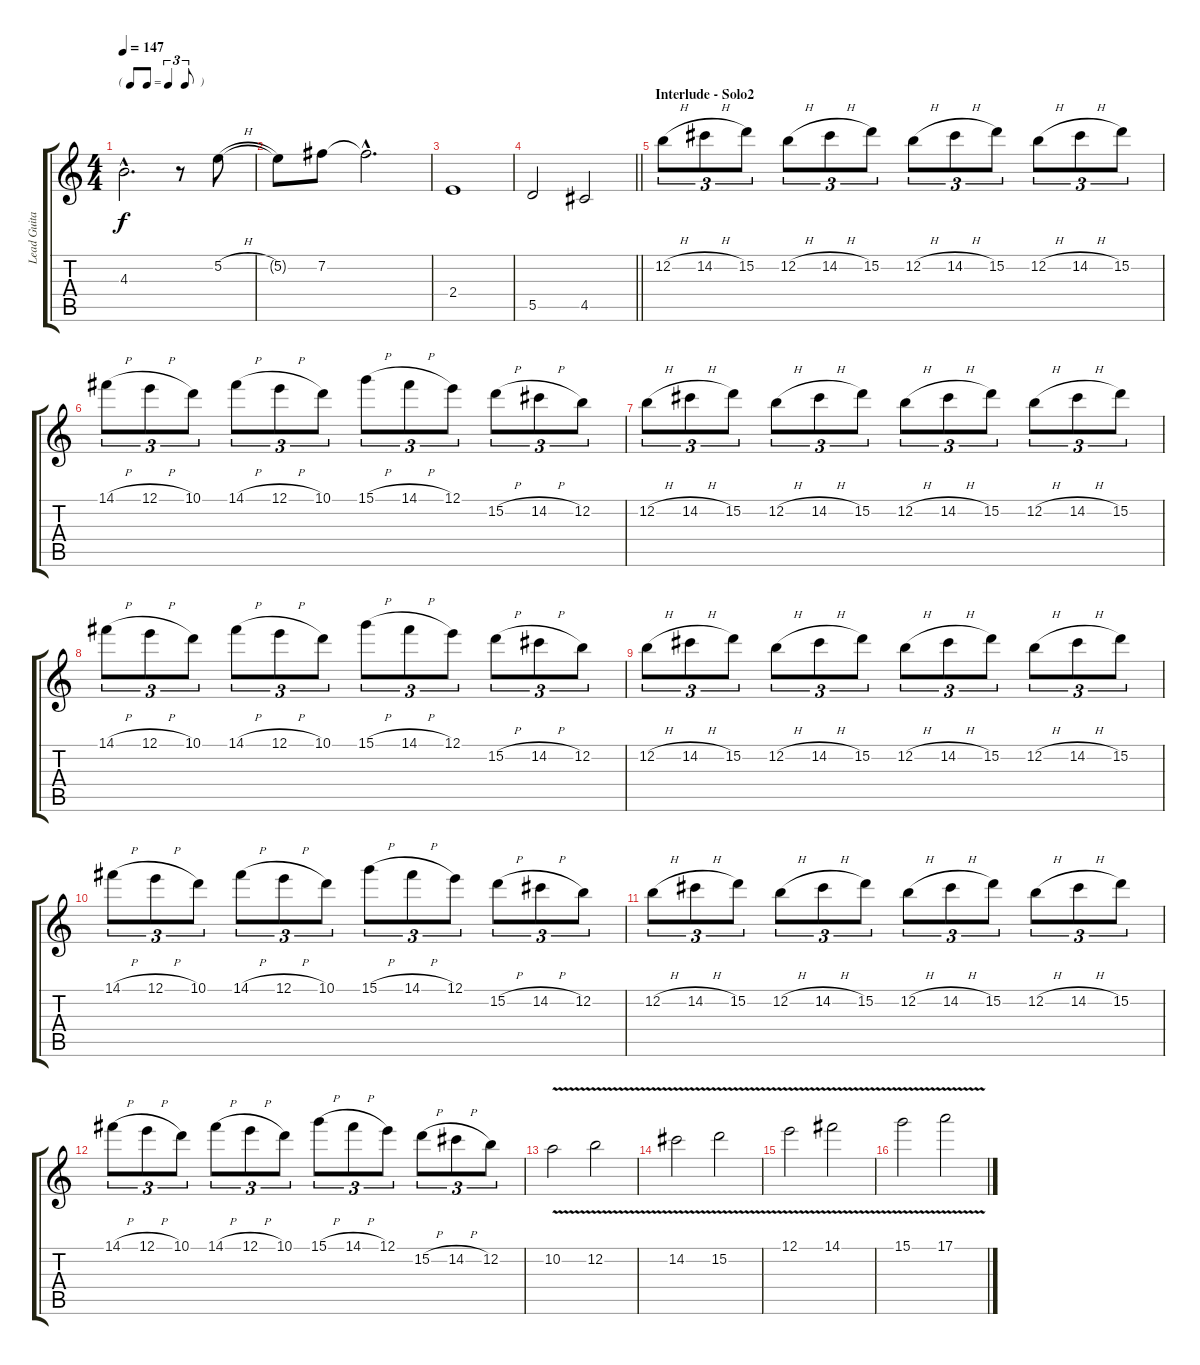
\track ("Lead Guitar I" "Lead Guita") {instrument distortionguitar}
\staff {score tabs}
\tuning (E4 B3 G3 D3 A2 D2) {hide}
\ts (4 4)
\tf triplet8th
\tempo 147
\clef g2
\ks c
4.3{hac}.2{d dy f} r.8 5.2{h}.8 |
5.2{t}.8 7.2.8 7.2{hac t}.2{d} |
2.4.1 |
\barLineRight lightlight
5.5.2 4.5.2 |
\section ("" "Interlude - Solo2")
12.2{h}.8{tu (3 2) volume 13 balance 12} 14.2{h}.8{tu (3 2)} 15.2.8{tu (3 2)} 12.2{h}.8{tu (3 2)} 14.2{h}.8{tu (3 2)} 15.2.8{tu (3 2)} 12.2{h}.8{tu (3 2)} 14.2{h}.8{tu (3 2)} 15.2.8{tu (3 2)} 12.2{h}.8{tu (3 2)} 14.2{h}.8{tu (3 2)} 15.2.8{tu (3 2)} |
14.1{h}.8{tu (3 2)} 12.1{h}.8{tu (3 2)} 10.1.8{tu (3 2)} 14.1{h}.8{tu (3 2)} 12.1{h}.8{tu (3 2)} 10.1.8{tu (3 2)} 15.1{h}.8{tu (3 2)} 14.1{h}.8{tu (3 2)} 12.1.8{tu (3 2)} 15.2{h}.8{tu (3 2)} 14.2{h}.8{tu (3 2)} 12.2.8{tu (3 2)} |
12.2{h}.8{tu (3 2)} 14.2{h}.8{tu (3 2)} 15.2.8{tu (3 2)} 12.2{h}.8{tu (3 2)} 14.2{h}.8{tu (3 2)} 15.2.8{tu (3 2)} 12.2{h}.8{tu (3 2)} 14.2{h}.8{tu (3 2)} 15.2.8{tu (3 2)} 12.2{h}.8{tu (3 2)} 14.2{h}.8{tu (3 2)} 15.2.8{tu (3 2)} |
14.1{h}.8{tu (3 2)} 12.1{h}.8{tu (3 2)} 10.1.8{tu (3 2)} 14.1{h}.8{tu (3 2)} 12.1{h}.8{tu (3 2)} 10.1.8{tu (3 2)} 15.1{h}.8{tu (3 2)} 14.1{h}.8{tu (3 2)} 12.1.8{tu (3 2)} 15.2{h}.8{tu (3 2)} 14.2{h}.8{tu (3 2)} 12.2.8{tu (3 2)} |
12.2{h}.8{tu (3 2)} 14.2{h}.8{tu (3 2)} 15.2.8{tu (3 2)} 12.2{h}.8{tu (3 2)} 14.2{h}.8{tu (3 2)} 15.2.8{tu (3 2)} 12.2{h}.8{tu (3 2)} 14.2{h}.8{tu (3 2)} 15.2.8{tu (3 2)} 12.2{h}.8{tu (3 2)} 14.2{h}.8{tu (3 2)} 15.2.8{tu (3 2)} |
14.1{h}.8{tu (3 2)} 12.1{h}.8{tu (3 2)} 10.1.8{tu (3 2)} 14.1{h}.8{tu (3 2)} 12.1{h}.8{tu (3 2)} 10.1.8{tu (3 2)} 15.1{h}.8{tu (3 2)} 14.1{h}.8{tu (3 2)} 12.1.8{tu (3 2)} 15.2{h}.8{tu (3 2)} 14.2{h}.8{tu (3 2)} 12.2.8{tu (3 2)} |
12.2{h}.8{tu (3 2)} 14.2{h}.8{tu (3 2)} 15.2.8{tu (3 2)} 12.2{h}.8{tu (3 2)} 14.2{h}.8{tu (3 2)} 15.2.8{tu (3 2)} 12.2{h}.8{tu (3 2)} 14.2{h}.8{tu (3 2)} 15.2.8{tu (3 2)} 12.2{h}.8{tu (3 2)} 14.2{h}.8{tu (3 2)} 15.2.8{tu (3 2)} |
14.1{h}.8{tu (3 2)} 12.1{h}.8{tu (3 2)} 10.1.8{tu (3 2)} 14.1{h}.8{tu (3 2)} 12.1{h}.8{tu (3 2)} 10.1.8{tu (3 2)} 15.1{h}.8{tu (3 2)} 14.1{h}.8{tu (3 2)} 12.1.8{tu (3 2)} 15.2{h}.8{tu (3 2)} 14.2{h}.8{tu (3 2)} 12.2.8{tu (3 2)} |
10.2{v}.2 12.2{v}.2 |
14.2{v}.2 15.2{v}.2 |
12.1{v}.2 14.1{v}.2 |
15.1{v}.2 17.1{v}.2
